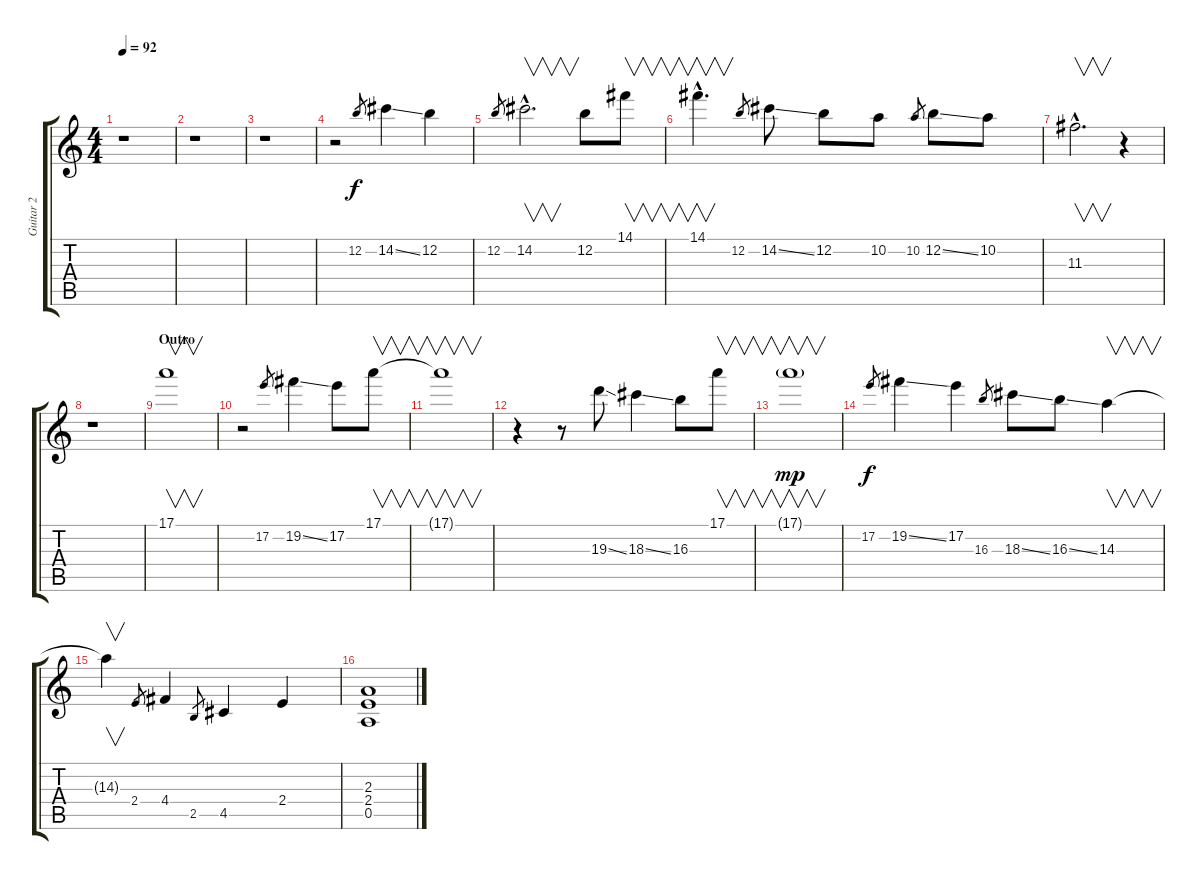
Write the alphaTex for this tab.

\track ("Guitar 2" "Guitar 2") {instrument electricguitarclean}
\staff {score tabs}
\tuning (E4 B3 G3 D3 A2 E2) {hide}
\ts (4 4)
\tempo 92
\clef g2
\ks c
r.1{dy f} |
r.1 |
r.1 |
r.2 12.2.8{gr} 14.2{ss}.4 12.2.4 |
12.2.8{gr} 14.2{hac}.2{v d} 12.2.8 14.1.8{v} |
14.1{hac}.4{v d} 12.2.8{gr} 14.2{ss}.8 12.2.8 10.2.8 10.2.8{gr} 12.2{ss}.8 10.2.8 |
11.3{hac}.2{v d} r.4 |
r.1 |
\section ("" "Outro")
17.1.1{v} |
r.2 17.2.8{gr} 19.2{ss}.4 17.2.8 17.1.8{v} |
17.1{t}.1{v} |
r.4 r.8 19.3{ss}.8 18.3{ss}.4 16.3.8 17.1.8{v} |
17.1{g}.1{v dy mp} |
17.2.8{gr dy f} 19.2{ss}.4 17.2.4 16.3.8{gr} 18.3{ss}.8 16.3{ss}.8 14.3.4{v} |
14.3{t}.4{v} 2.4.8{gr} 4.4.4 2.5.8{gr} 4.5.4 2.4.4 |
(2.3 2.4 0.5).1
